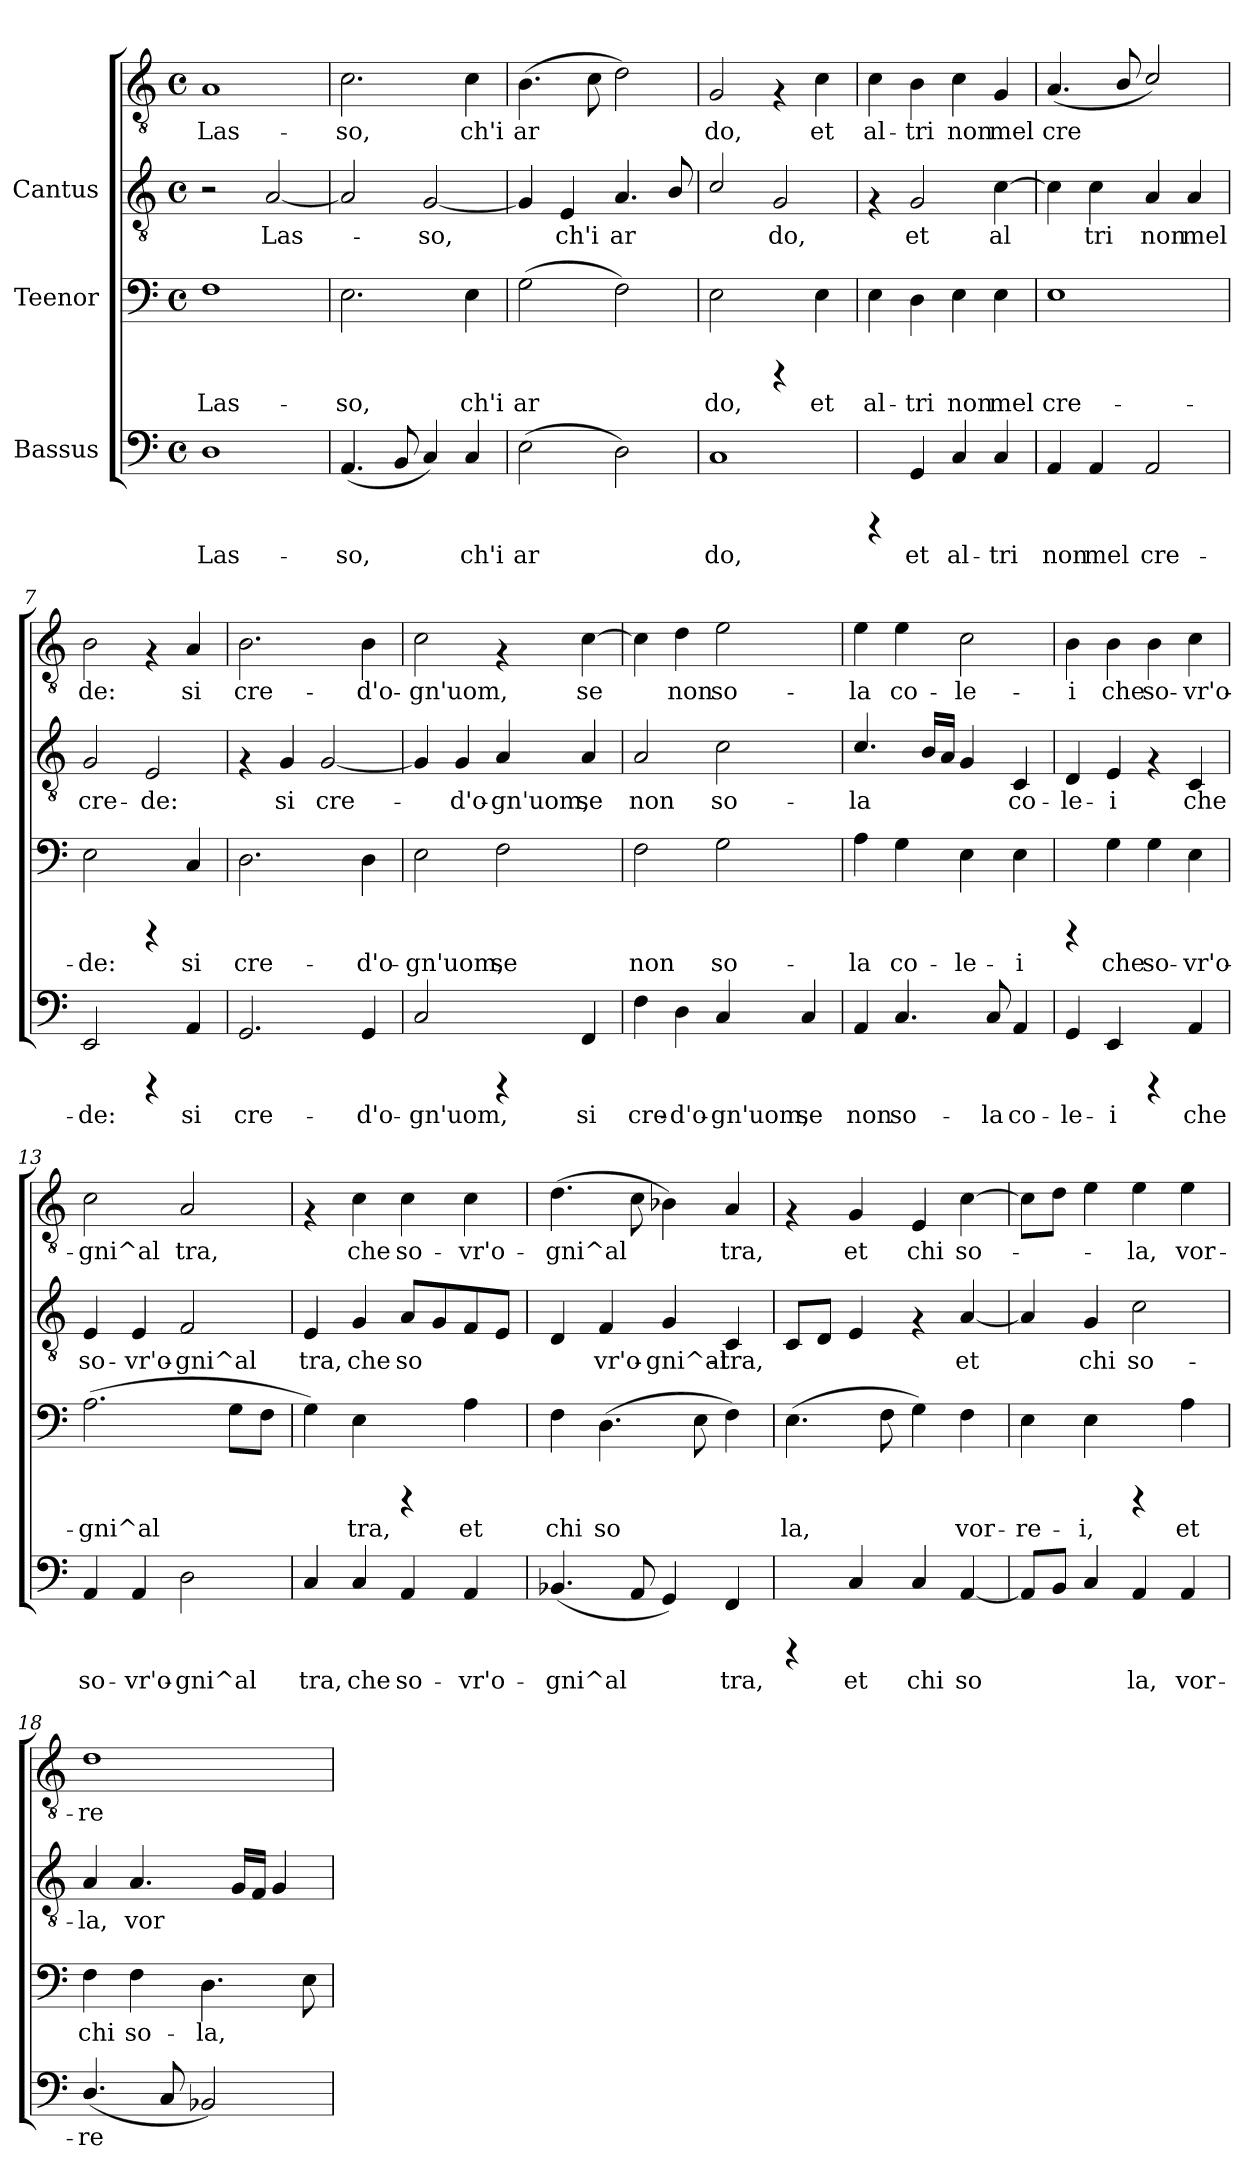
**kern	**text	**kern	**text	**kern	**text	**kern	**text
*part3	*part3	*part2	*part2	*part1	*part1	*part1	*part1
*staff4	*staff4	*staff3	*staff3	*staff2	*staff2	*staff1	*staff1
*I"Bassus	*	*I"Teenor	*	*I"Cantus	*	*	*
!!LO:PB:g=z
*stria5	*	*stria5	*	*stria5	*	*stria5	*
*clefF4	*	*clefF4	*	*clefGv2	*	*clefGv2	*
*M4/4	*	*M4/4	*	*M4/4	*	*M4/4	*
*met(c)	*	*met(c)	*	*met(c)	*	*met(c)	*
*MM144	*	*MM144	*	*MM144	*	*MM144	*
=1	=1	=1	=1	=1	=1	=1	=1
!	!LO:LY:b:cj	!	!LO:LY:b:cj	!	!	!	!LO:LY:b:cj
1D	Las-	1F	Las-	2r	.	1A	Las-
!	!	!	!	!	!LO:LY:b:cj	!	!
.	.	.	.	[<2A/	-Las-	.	.
=2	=2	=2	=2	=2	=2	=2	=2
!	!LO:LY:b:cj	!	!LO:LY:b:cj	!	!LO:LY:b:cj	!	!LO:LY:b:cj
(<4.AA/	-so,	2.E\	-so,	2A/]	.	2.c\	-so,
!	!LO:LY:b:cj	!	!	!	!	!	!
8BB/	.	.	.	.	.	.	.
!	!LO:LY:b:cj	!	!	!	!LO:LY:b:cj	!	!
4C/)	.	.	.	[<2G/	so,	.	.
!	!LO:LY:b:cj	!	!LO:LY:b:cj	!	!	!	!LO:LY:b:cj
4C/	ch'i	4E\	ch'i	.	.	4c\	ch'i
=3	=3	=3	=3	=3	=3	=3	=3
!	!LO:LY:b:cj	!	!LO:LY:b:cj	!	!LO:LY:b:cj	!	!LO:LY:b:cj
(>2E\	ar-	(>2G\	ar-	4G/]	-	(>4.B\	ar-
!	!	!	!	!	!LO:LY:b:cj	!	!
.	.	.	.	4E/	ch'i	.	.
!	!	!	!	!	!	!	!LO:LY:b:cj
.	.	.	.	.	.	8c\	--
!	!LO:LY:b:cj	!	!LO:LY:b:cj	!	!LO:LY:b:cj	!	!LO:LY:b:cj
2D\)	--	2F\)	--	4.A/	ar-	2d\)	--
!	!	!	!	!	!LO:LY:b:cj	!	!
.	.	.	.	8B/	--	.	.
=4	=4	=4	=4	=4	=4	=4	=4
!	!LO:LY:b:cj	!	!LO:LY:b:cj	!	!LO:LY:b:cj	!	!LO:LY:b:cj
1C	-do,	2E\	-do,	2c/	.	2G/	-do,
!	!	!	!	!	!LO:LY:b:cj	!	!
.	.	4rCCC	.	2G/	do,	4rF	.
!	!	!	!LO:LY:b:cj	!	!	!	!LO:LY:b:cj
.	.	4E\	et	.	.	4c\	et
=5	=5	=5	=5	=5	=5	=5	=5
!	!	!	!LO:LY:b:cj	!	!	!	!LO:LY:b:cj
4rCCC	.	4E\	al-	4rF	.	4c\	al-
!	!LO:LY:b:cj	!	!LO:LY:b:cj	!	!LO:LY:b:cj	!	!LO:LY:b:cj
4GG/	et	4D\	-tri	2G/	et	4B\	-tri
!	!LO:LY:b:cj	!	!LO:LY:b:cj	!	!	!	!LO:LY:b:cj
4C/	al-	4E\	non	.	.	4c\	non
!	!LO:LY:b:cj	!	!LO:LY:b:cj	!	!LO:LY:b:cj	!	!LO:LY:b:cj
4C/	-tri	4E\	mel	[>4c\	al-	4G/	mel
!!LO:LB:g=z
=6	=6	=6	=6	=6	=6	=6	=6
!	!LO:LY:b:cj	!	!LO:LY:b:cj	!	!LO:LY:b:cj	!	!LO:LY:b:cj
4AA/	non	1E	cre-	4c\]	-	(<4.A/	-cre-
!	!LO:LY:b:cj	!	!	!	!LO:LY:b:cj	!	!
4AA/	mel	.	.	4c\	tri	.	.
!	!	!	!	!	!	!	!LO:LY:b:cj
.	.	.	.	.	.	8B/	--
!	!LO:LY:b:cj	!	!	!	!LO:LY:b:cj	!	!LO:LY:b:cj
2AA/	cre-	.	.	4A/	non	2c/)	--
!	!	!	!	!	!LO:LY:b:cj	!	!
.	.	.	.	4A/	mel	.	.
=7	=7	=7	=7	=7	=7	=7	=7
!	!LO:LY:b:cj	!	!LO:LY:b:cj	!	!LO:LY:b:cj	!	!LO:LY:b:cj
2EE/	-de:	2E\	-de:	2G/	cre-	2B\	de:
!	!	!	!	!	!LO:LY:b:cj	!	!
4rCCC	.	4rCCC	.	2E/	-de:	4rF	.
!	!LO:LY:b:cj	!	!LO:LY:b:cj	!	!	!	!LO:LY:b:cj
4AA/	si	4C/	si	.	.	4A/	si
=8	=8	=8	=8	=8	=8	=8	=8
!	!LO:LY:b:cj	!	!LO:LY:b:cj	!	!	!	!LO:LY:b:cj
2.GG/	cre-	2.D\	cre-	4rF	.	2.B\	cre-
!	!	!	!	!	!LO:LY:b:cj	!	!
.	.	.	.	4G/	-si	.	.
!	!	!	!	!	!LO:LY:b:cj	!	!
.	.	.	.	[<2G/	cre-	.	.
!	!LO:LY:b:cj	!	!LO:LY:b:cj	!	!	!	!LO:LY:b:cj
4GG/	-d'o-	4D\	-d'o-	.	.	4B\	-d'o-
=9	=9	=9	=9	=9	=9	=9	=9
!	!LO:LY:b:cj	!	!LO:LY:b:cj	!	!LO:LY:b:cj	!	!LO:LY:b:cj
2C/	-gn'uom,	2E\	-gn'uom,	4G/]	.	2c\	-gn'uom,
!	!	!	!	!	!LO:LY:b:cj	!	!
.	.	.	.	4G/	d'o-	.	.
!	!	!	!LO:LY:b:cj	!	!LO:LY:b:cj	!	!
4rCCC	.	2F\	se	4A/	-gn'uom,	4rF	.
!	!LO:LY:b:cj	!	!	!	!LO:LY:b:cj	!	!LO:LY:b:cj
4FF/	si	.	.	4A/	se	[>4c\	se
=10	=10	=10	=10	=10	=10	=10	=10
!	!LO:LY:b:cj	!	!LO:LY:b:cj	!	!LO:LY:b:cj	!	!LO:LY:b:cj
4F\	cre-	2F\	non	2A/	-non	4c\]	.
!	!LO:LY:b:cj	!	!	!	!	!	!LO:LY:b:cj
4D\	-d'o-	.	.	.	.	4d\	non
!	!LO:LY:b:cj	!	!LO:LY:b:cj	!	!LO:LY:b:cj	!	!LO:LY:b:cj
4C/	-gn'uom,	2G\	so-	2c\	so-	2e\	so-
!	!LO:LY:b:cj	!	!	!	!	!	!
4C/	se	.	.	.	.	.	.
!!LO:LB:g=z
=11	=11	=11	=11	=11	=11	=11	=11
!	!LO:LY:b:cj	!	!LO:LY:b:cj	!	!LO:LY:b:cj	!	!LO:LY:b:cj
4AA/	non	4A\	-la	4.c/	-la	4e\	-la
!	!LO:LY:b:cj	!	!LO:LY:b:cj	!	!	!	!LO:LY:b:cj
4.C/	so-	4G\	co-	.	.	4e\	co-
!	!	!	!	!	!LO:LY:b:cj	!	!
.	.	.	.	16B/L	.	.	.
!	!	!	!	!	!LO:LY:b:cj	!	!
.	.	.	.	16A/J	.	.	.
!	!	!	!LO:LY:b:cj	!	!LO:LY:b:cj	!	!LO:LY:b:cj
.	.	4E\	-le-	4G/	.	2c\	-le-
!	!LO:LY:b:cj	!	!	!	!	!	!
8C/	-la	.	.	.	.	.	.
!	!LO:LY:b:cj	!	!LO:LY:b:cj	!	!LO:LY:b:cj	!	!
4AA/	co-	4E\	-i	4C/	co-	.	.
=12	=12	=12	=12	=12	=12	=12	=12
!	!LO:LY:b:cj	!	!	!	!LO:LY:b:cj	!	!LO:LY:b:cj
4GG/	-le-	4rCCC	.	4D/	-le-	4B\	-i
!	!LO:LY:b:cj	!	!LO:LY:b:cj	!	!LO:LY:b:cj	!	!LO:LY:b:cj
4EE/	-i	4G\	che	4E/	-i	4B\	che
!	!	!	!LO:LY:b:cj	!	!	!	!LO:LY:b:cj
4rCCC	.	4G\	so-	4rF	.	4B\	so-
!	!LO:LY:b:cj	!	!LO:LY:b:cj	!	!LO:LY:b:cj	!	!LO:LY:b:cj
4AA/	che	4E\	-vr'o-	4C/	che	4c\	-vr'o-
=13	=13	=13	=13	=13	=13	=13	=13
!	!LO:LY:b:cj	!	!LO:LY:b:cj	!	!LO:LY:b:cj	!	!LO:LY:b:cj
4AA/	so-	(>2.A\	-gni^al	4E/	so-	2c\	gni^al
!	!LO:LY:b:cj	!	!	!	!LO:LY:b:cj	!	!
4AA/	-vr'o-	.	.	4E/	-vr'o-	.	.
!	!LO:LY:b:cj	!	!	!	!LO:LY:b:cj	!	!LO:LY:b:cj
2D\	-gni^al	.	.	2F/	-gni^al	2A/	tra,
!	!	!	!LO:LY:b:cj	!	!	!	!
.	.	8G\L	.	.	.	.	.
!	!	!	!LO:LY:b:cj	!	!	!	!
.	.	8F\J	.	.	.	.	.
=14	=14	=14	=14	=14	=14	=14	=14
!	!LO:LY:b:cj	!	!LO:LY:b:cj	!	!LO:LY:b:cj	!	!
4C/	tra,	4G\)	.	4E/	-tra,	4rF	.
!	!LO:LY:b:cj	!	!LO:LY:b:cj	!	!LO:LY:b:cj	!	!LO:LY:b:cj
4C/	che	4E\	tra,	4G/	che	4c\	che
!	!LO:LY:b:cj	!	!	!	!LO:LY:b:cj	!	!LO:LY:b:cj
4AA/	so-	4rCCC	.	8A/L	so-	4c\	so-
!	!	!	!	!	!LO:LY:b:cj	!	!
.	.	.	.	8G/	--	.	.
!	!LO:LY:b:cj	!	!LO:LY:b:cj	!	!LO:LY:b:cj	!	!LO:LY:b:cj
4AA/	-vr'o-	4A\	et	8F/	--	4c\	-vr'o-
!	!	!	!	!	!LO:LY:b:cj	!	!
.	.	.	.	8E/J	--	.	.
!!LO:PB:g=z
=15	=15	=15	=15	=15	=15	=15	=15
!	!LO:LY:b:cj	!	!LO:LY:b:cj	!	!LO:LY:b:cj	!	!LO:LY:b:cj
(<4.BB-X/	-gni^al-	4F\	chi	4D/	.	(>4.d\	-gni^al-
!	!	!	!LO:LY:b:cj	!	!LO:LY:b:cj	!	!
.	.	(>4.D\	so-	4F/	vr'o-	.	.
!	!LO:LY:b:cj	!	!	!	!	!	!LO:LY:b:cj
8AA/	-	.	.	.	.	8c\	-
!	!LO:LY:b:cj	!	!	!	!LO:LY:b:cj	!	!LO:LY:b:cj
4GG/)	.	.	.	4G/	-gni^al-	4B-X\)	.
!	!	!	!LO:LY:b:cj	!	!	!	!
.	.	8E\	--	.	.	.	.
!	!LO:LY:b:cj	!	!LO:LY:b:cj	!	!LO:LY:b:cj	!	!LO:LY:b:cj
4FF/	tra,	4F\)	--	4C/	-tra,	4A/	tra,
=16	=16	=16	=16	=16	=16	=16	=16
!	!	!	!LO:LY:b:cj	!	!LO:LY:b:cj	!	!
4rCCC	.	(>4.E\	-la,	8C/L	-	4rF	.
!	!	!	!	!	!LO:LY:b:cj	!	!
.	.	.	.	8D/J	.	.	.
!	!LO:LY:b:cj	!	!	!	!LO:LY:b:cj	!	!LO:LY:b:cj
4C/	et	.	.	4E/	.	4G/	et
!	!	!	!LO:LY:b:cj	!	!	!	!
.	.	8F\	.	.	.	.	.
!	!LO:LY:b:cj	!	!LO:LY:b:cj	!	!	!	!LO:LY:b:cj
4C/	chi	4G\)	.	4rF	.	4E/	chi
!	!LO:LY:b:cj	!	!LO:LY:b:cj	!	!LO:LY:b:cj	!	!LO:LY:b:cj
[<4AA/	so-	4F\	vor-	[<4A/	et	[>4c\	so-
=17	=17	=17	=17	=17	=17	=17	=17
!	!LO:LY:b:cj	!	!LO:LY:b:cj	!	!LO:LY:b:cj	!	!LO:LY:b:cj
8AA/L]	-	4E\	-re-	4A/]	-	8c\L]	.
!	!LO:LY:b:cj	!	!	!	!	!	!LO:LY:b:cj
8BB/J	.	.	.	.	.	8d\J	.
!	!LO:LY:b:cj	!	!LO:LY:b:cj	!	!LO:LY:b:cj	!	!LO:LY:b:cj
4C/	.	4E\	-i,	4G/	chi	4e\	.
!	!LO:LY:b:cj	!	!	!	!LO:LY:b:cj	!	!LO:LY:b:cj
4AA/	la,	4rCCC	.	2c\	so-	4e\	la,
!	!LO:LY:b:cj	!	!LO:LY:b:cj	!	!	!	!LO:LY:b:cj
4AA/	vor-	4A\	et	.	.	4e\	vor-
=18	=18	=18	=18	=18	=18	=18	=18
!	!LO:LY:b:cj	!	!LO:LY:b:cj	!	!LO:LY:b:cj	!	!LO:LY:b:cj
(<4.D/	-re-	4F\	chi	4A/	-la,	1d	-re-
!	!	!	!LO:LY:b:cj	!	!LO:LY:b:cj	!	!
.	.	4F\	so-	4.A/	vor-	.	.
!	!LO:LY:b:cj	!	!	!	!	!	!
8C/	--	.	.	.	.	.	.
!	!LO:LY:b:cj	!	!LO:LY:b:cj	!	!	!	!
2BB-X/)	--	4.D\	-la,	.	.	.	.
!	!	!	!	!	!LO:LY:b:cj	!	!
.	.	.	.	16G/L	--	.	.
!	!	!	!	!	!LO:LY:b:cj	!	!
.	.	.	.	16F/J	--	.	.
!	!	!	!	!	!LO:LY:b:cj	!	!
.	.	.	.	4G/	--	.	.
!	!	!	!LO:LY:b:cj	!	!	!	!
.	.	8E\	.	.	.	.	.
=	=	=	=	=	=	=	=
*-	*-	*-	*-	*-	*-	*-	*-
